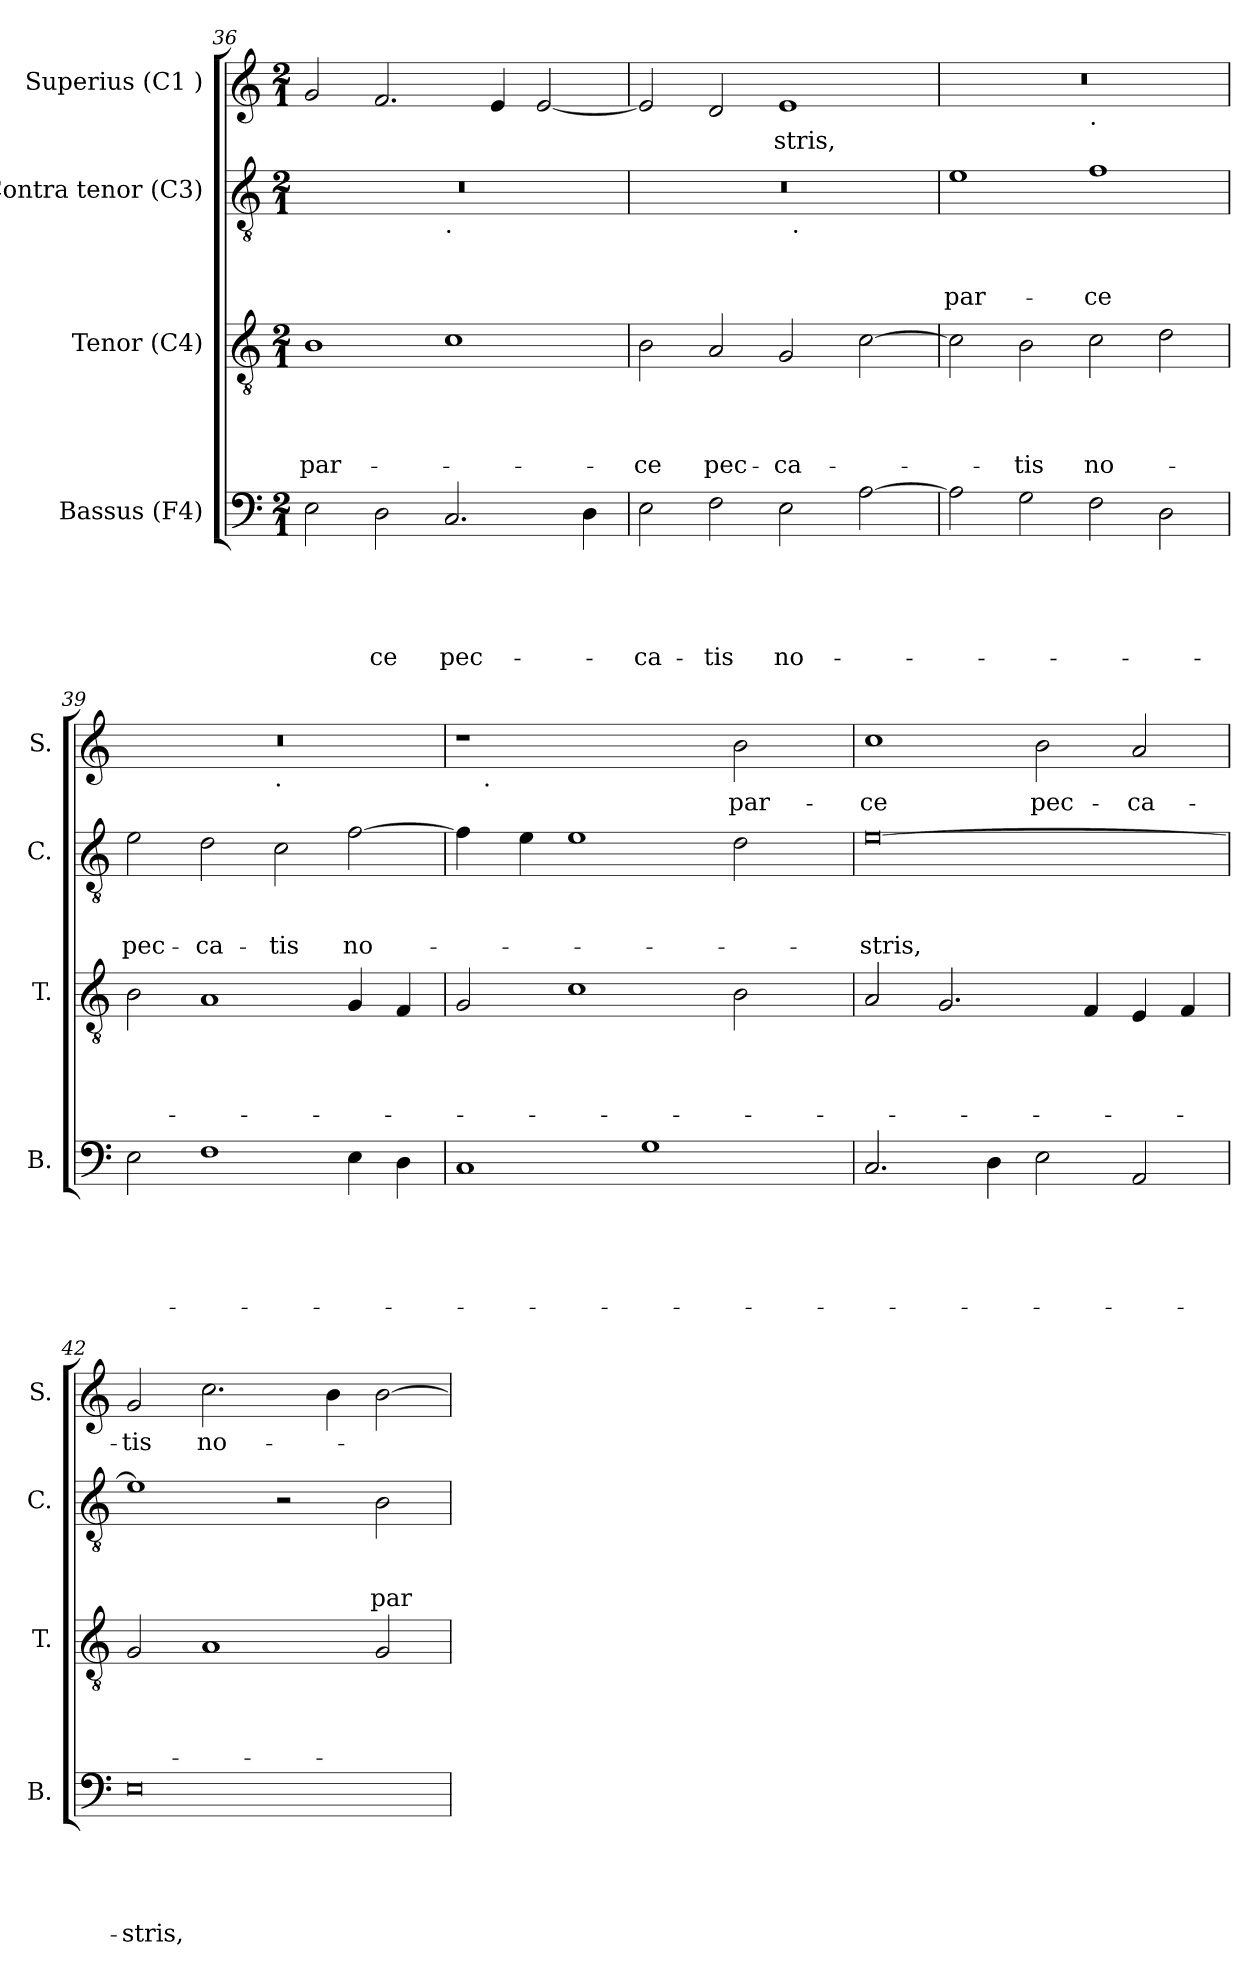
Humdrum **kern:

**kern	**text	**text	**text	**text	**text	**kern	**text	**text	**text	**text	**kern	**text	**text	**text	**kern	**text
*part4	*part4	*part4	*part4	*part4	*part4	*part3	*part3	*part3	*part3	*part3	*part2	*part2	*part2	*part2	*part1	*part1
*staff4	*staff4	*staff4	*staff4	*staff4	*staff4	*staff3	*staff3	*staff3	*staff3	*staff3	*staff2	*staff2	*staff2	*staff2	*staff1	*staff1
*I"Bassus (F4)	*	*	*	*	*	*I"Tenor (C4)	*	*	*	*	*I"Contra tenor (C3)	*	*	*	*I"Superius (C1 )	*
*I'B.	*	*	*	*	*	*I'T.	*	*	*	*	*I'C.	*	*	*	*I'S.	*
*clefF4	*	*	*	*	*	*clefGv2	*	*	*	*	*clefGv2	*	*	*	*clefG2	*
*k[]	*	*	*	*	*	*k[]	*	*	*	*	*k[]	*	*	*	*k[]	*
*C:	*	*	*	*	*	*C:	*	*	*	*	*C:	*	*	*	*C:	*
*M2/1	*	*	*	*	*	*M2/1	*	*	*	*	*M2/1	*	*	*	*M2/1	*
=36	=36	=36	=36	=36	=36	=36	=36	=36	=36	=36	=36	=36	=36	=36	=36	=36
!	!	!	!	!	!	!	!	!	!	!LO:LY:b	!	!	!	!	!	!
*	*	*	*	*	*	*	*	*	*	*	*^	*	*	*	*	*
2E\	.	.	.	.	.	1B	.	.	.	par-	0r	1ryy	.	.	.	2g/	.
!	!	!	!	!	!LO:LY:b	!	!	!	!	!	!	!	!	!	!	!	!
2D\	.	.	.	.	-ce	.	.	.	.	.	.	.	.	.	.	2.f/	.
!	!	!	!	!	!	!	!	!	!	!	!	!LO:TX:b:t=.	!	!	!	!	!
!	!	!	!	!	!LO:LY:b	!	!	!	!	!	!	!	!	!	!	!	!
2.C/	.	.	.	.	pec-	1c	.	.	.	.	.	1ryy	.	.	.	.	.
.	.	.	.	.	.	.	.	.	.	.	.	.	.	.	.	4e/	.
.	.	.	.	.	.	.	.	.	.	.	.	.	.	.	.	[<2e/	.
4D\	.	.	.	.	.	.	.	.	.	.	.	.	.	.	.	.	.
!!LO:LB:g=z
=37	=37	=37	=37	=37	=37	=37	=37	=37	=37	=37	=37	=37	=37	=37	=37	=37	=37
!	!	!	!	!	!LO:LY:b	!	!	!	!	!LO:LY:b	!	!	!	!	!	!	!
2E\	.	.	.	.	-ca-	2B\	.	.	.	-ce	0r	1ryy	.	.	.	2e/]	.
!	!	!	!	!	!LO:LY:b	!	!	!	!	!LO:LY:b	!	!	!	!	!	!	!
2F\	.	.	.	.	-tis	2A/	.	.	.	pec-	.	.	.	.	.	2d/	.
!	!	!	!	!	!LO:LY:b	!	!	!	!	!LO:LY:b	!	!	!	!	!	!	!LO:LY:b
2E\	.	.	.	.	no-	2G/	.	.	.	-ca-	.	32ryy	.	.	.	1e	-stris,
!	!	!	!	!	!	!	!	!	!	!	!	!LO:TX:b:t=.	!	!	!	!	!
.	.	.	.	.	.	.	.	.	.	.	.	2ryy	.	.	.	.	.
[>2A\	.	.	.	.	.	[>2c\	.	.	.	.	.	.	.	.	.	.	.
.	.	.	.	.	.	.	.	.	.	.	.	4...ryy	.	.	.	.	.
=38	=38	=38	=38	=38	=38	=38	=38	=38	=38	=38	=38	=38	=38	=38	=38	=38	=38
!	!	!	!	!	!	!	!	!	!	!	!	!	!	!	!LO:LY:b	!	!
*	*	*	*	*	*	*	*	*	*	*	*v	*v	*	*	*	*^	*
2A\]	.	.	.	.	.	2c\]	.	.	.	.	1e	.	.	par-	0r	1ryy	.
!	!	!	!	!	!	!	!	!	!	!LO:LY:b	!	!	!	!	!	!	!
2G\	.	.	.	.	.	2B\	.	.	.	-tis	.	.	.	.	.	.	.
!	!	!	!	!	!	!	!	!	!	!	!	!	!	!	!	!LO:TX:b:t=.	!
!	!	!	!	!	!	!	!	!	!	!LO:LY:b	!	!	!	!LO:LY:b	!	!	!
2F\	.	.	.	.	.	2c\	.	.	.	no-	1f	.	.	-ce	.	1ryy	.
2D\	.	.	.	.	.	2d\	.	.	.	.	.	.	.	.	.	.	.
=39	=39	=39	=39	=39	=39	=39	=39	=39	=39	=39	=39	=39	=39	=39	=39	=39	=39
!	!	!	!	!	!	!	!	!	!	!	!	!	!	!LO:LY:b	!	!	!
2E\	.	.	.	.	.	2B\	.	.	.	.	2e\	.	.	pec-	0r	1ryy	.
!	!	!	!	!	!	!	!	!	!	!	!	!	!	!LO:LY:b	!	!	!
1F	.	.	.	.	.	1A	.	.	.	.	2d\	.	.	-ca-	.	.	.
!	!	!	!	!	!	!	!	!	!	!	!	!	!	!	!	!LO:TX:b:t=.	!
!	!	!	!	!	!	!	!	!	!	!	!	!	!	!LO:LY:b	!	!	!
.	.	.	.	.	.	.	.	.	.	.	2c\	.	.	-tis	.	1ryy	.
!	!	!	!	!	!	!	!	!	!	!	!	!	!	!LO:LY:b	!	!	!
4E\	.	.	.	.	.	4G/	.	.	.	.	[>2f\	.	.	no-	.	.	.
4D\	.	.	.	.	.	4F/	.	.	.	.	.	.	.	.	.	.	.
=40	=40	=40	=40	=40	=40	=40	=40	=40	=40	=40	=40	=40	=40	=40	=40	=40	=40
1C	.	.	.	.	.	2G/	.	.	.	.	4f\]	.	.	.	1r	16.ryy	.
!	!	!	!	!	!	!	!	!	!	!	!	!	!	!	!	!LO:TX:b:t=.	!
.	.	.	.	.	.	.	.	.	.	.	.	.	.	.	.	1ryy	.
.	.	.	.	.	.	.	.	.	.	.	4e\	.	.	.	.	.	.
.	.	.	.	.	.	1c	.	.	.	.	1e	.	.	.	.	.	.
1G	.	.	.	.	.	.	.	.	.	.	.	.	.	.	2ryy	.	.
.	.	.	.	.	.	.	.	.	.	.	.	.	.	.	.	2ryy	.
!	!	!	!	!	!	!	!	!	!	!	!	!	!	!	!	!	!LO:LY:b
.	.	.	.	.	.	2B\	.	.	.	.	2d\	.	.	.	2b\	.	par-
.	.	.	.	.	.	.	.	.	.	.	.	.	.	.	.	4ryy	.
.	.	.	.	.	.	.	.	.	.	.	.	.	.	.	.	8ryy	.
.	.	.	.	.	.	.	.	.	.	.	.	.	.	.	.	32ryy	.
!!LO:LB:g=z
=41	=41	=41	=41	=41	=41	=41	=41	=41	=41	=41	=41	=41	=41	=41	=41	=41	=41
!	!	!	!	!	!	!	!	!	!	!	!	!	!	!LO:LY:b	!	!	!LO:LY:b
*	*	*	*	*	*	*	*	*	*	*	*	*	*	*	*v	*v	*
2.C/	.	.	.	.	.	2A/	.	.	.	.	[>0e	.	.	-stris,	1cc	-ce
.	.	.	.	.	.	2.G/	.	.	.	.	.	.	.	.	.	.
4D\	.	.	.	.	.	.	.	.	.	.	.	.	.	.	.	.
!	!	!	!	!	!	!	!	!	!	!	!	!	!	!	!	!LO:LY:b
2E\	.	.	.	.	.	.	.	.	.	.	.	.	.	.	2b\	pec-
.	.	.	.	.	.	4F/	.	.	.	.	.	.	.	.	.	.
!	!	!	!	!	!	!	!	!	!	!	!	!	!	!	!	!LO:LY:b
2AA/	.	.	.	.	.	4E/	.	.	.	.	.	.	.	.	2a/	-ca-
.	.	.	.	.	.	4F/	.	.	.	.	.	.	.	.	.	.
=42	=42	=42	=42	=42	=42	=42	=42	=42	=42	=42	=42	=42	=42	=42	=42	=42
!	!	!	!	!	!LO:LY:b	!	!	!	!	!	!	!	!	!	!	!LO:LY:b
0E	.	.	.	.	-stris,	2G/	.	.	.	.	1e]	.	.	.	2g/	-tis
!	!	!	!	!	!	!	!	!	!	!	!	!	!	!	!	!LO:LY:b
.	.	.	.	.	.	1A	.	.	.	.	.	.	.	.	2.cc\	no-
.	.	.	.	.	.	.	.	.	.	.	2r	.	.	.	.	.
.	.	.	.	.	.	.	.	.	.	.	.	.	.	.	4b\	.
!	!	!	!	!	!	!	!	!	!	!	!	!	!	!LO:LY:b	!	!
.	.	.	.	.	.	2G/	.	.	.	.	2B\	.	.	par-	[>2b\	.
=	=	=	=	=	=	=	=	=	=	=	=	=	=	=	=	=
*-	*-	*-	*-	*-	*-	*-	*-	*-	*-	*-	*-	*-	*-	*-	*-	*-
